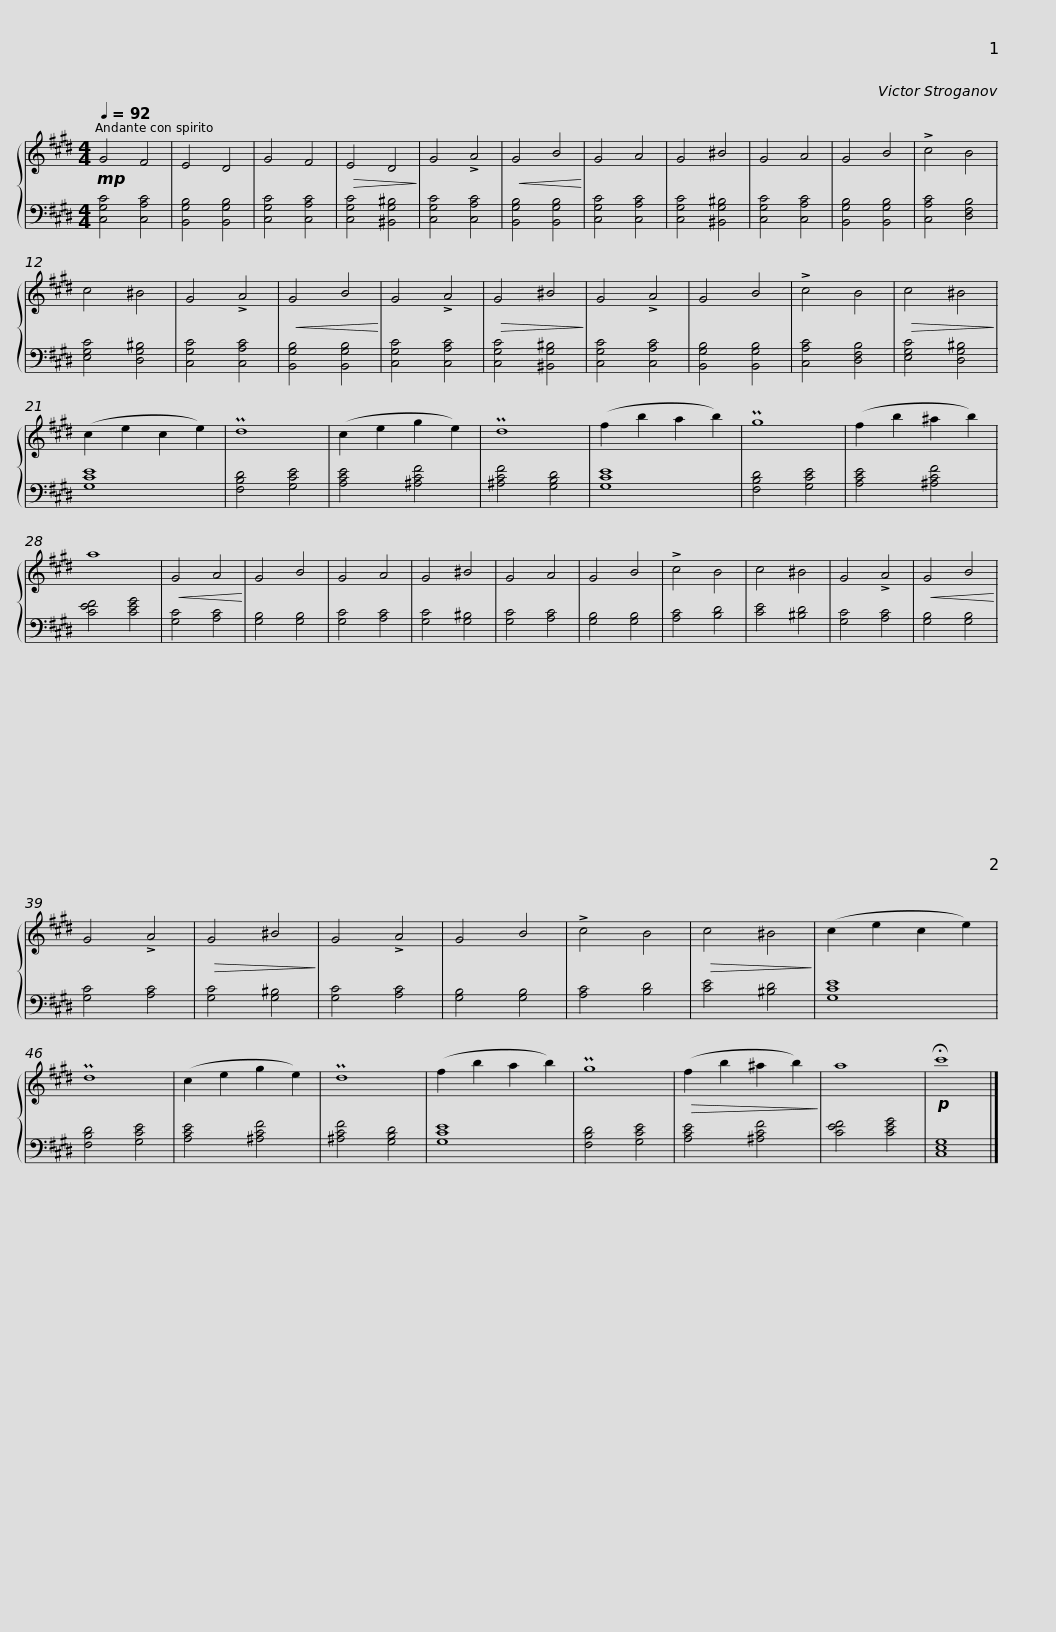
X:1
%%score { 1 | 2 }
L:1/8
Q:1/4=92
M:4/4
I:linebreak $
K:E
V:1 treble
V:2 bass
V:1
!mp! G4 F4 | E4 D4 | G4 F4 |!>(! E4 D4!>)! | G4 !>!A4 | %5
!<(! G4 B4!<)! | G4 A4 | G4 ^B4 | G4 A4 | G4 B4 | %10
 !>!c4 B4 | c4 ^B4 | G4 !>!A4 |$!<(! G4 B4!<)! | G4 !>!A4 | %15
!>(! G4 ^B4!>)! | G4 !>!A4 | G4 B4 | !>!c4 B4 |!>(! c4 ^B4!>)! | %20
 (c2 e2 c2 e2) | Pd8 | (c2 e2 g2 e2) | Pd8 | (f2 b2 a2 b2) |$ %25
 Pg8 | (f2 b2 ^a2 b2) | a8 |!<(! G4 A4!<)! | G4 B4 | %30
 G4 A4 | G4 ^B4 | G4 A4 | G4 B4 | !>!c4 B4 | %35
 c4 ^B4 | G4 !>!A4 |$!<(! G4 B4!<)! | G4 !>!A4 |!>(! G4 ^B4!>)! | %40
 G4 !>!A4 | G4 B4 | !>!c4 B4 |!>(! c4 ^B4!>)! | (c2 e2 c2 e2) | %45
 Pd8 | (c2 e2 g2 e2) | Pd8 |$ (f2 b2 a2 b2) | Pg8 | %50
!>(! (f2 b2 ^a2 b2)!>)! | a8 |!p! !fermata!c'8 |] %53
V:2
 [C,G,C]4 [C,A,C]4 | [B,,G,B,]4 [B,,G,B,]4 | [C,G,C]4 [C,A,C]4 | [C,G,C]4 [^B,,G,^B,]4 | [C,G,C]4 [C,A,C]4 | %5
 [B,,G,B,]4 [B,,G,B,]4 | [C,G,C]4 [C,A,C]4 | [C,G,C]4 [^B,,G,^B,]4 | [C,G,C]4 [C,A,C]4 | [B,,G,B,]4 [B,,G,B,]4 | %10
 [C,A,C]4 [D,F,B,]4 | [E,G,C]4 [D,G,^B,]4 | [C,G,C]4 [C,A,C]4 |$ [B,,G,B,]4 [B,,G,B,]4 | [C,G,C]4 [C,A,C]4 | %15
 [C,G,C]4 [^B,,G,^B,]4 | [C,G,C]4 [C,A,C]4 | [B,,G,B,]4 [B,,G,B,]4 | [C,A,C]4 [D,F,B,]4 | [E,G,C]4 [D,G,^B,]4 | %20
 [G,CE]8 | [F,B,D]4 [G,CE]4 | [A,CE]4 [^A,CF]4 | [^A,CF]4 [G,B,D]4 | [G,CE]8 |$ %25
 [F,B,D]4 [G,CE]4 | [A,CE]4 [^A,CF]4 | [CEF]4 [CEG]4 | [G,C]4 [A,C]4 | [G,B,]4 [G,B,]4 | %30
 [G,C]4 [A,C]4 | [G,C]4 [G,^B,]4 | [G,C]4 [A,C]4 | [G,B,]4 [G,B,]4 | [A,C]4 [B,D]4 | %35
 [CE]4 [^B,D]4 | [G,C]4 [A,C]4 |$ [G,B,]4 [G,B,]4 | [G,C]4 [A,C]4 | [G,C]4 [G,^B,]4 | %40
 [G,C]4 [A,C]4 | [G,B,]4 [G,B,]4 | [A,C]4 [B,D]4 | [CE]4 [^B,D]4 | [G,CE]8 | %45
 [F,B,D]4 [G,CE]4 | [A,CE]4 [^A,CF]4 | [^A,CF]4 [G,B,D]4 |$ [G,CE]8 | [F,B,D]4 [G,CE]4 | %50
 [A,CE]4 [^A,CF]4 | [CEF]4 [CEG]4 | [C,E,G,]8 |] %53
